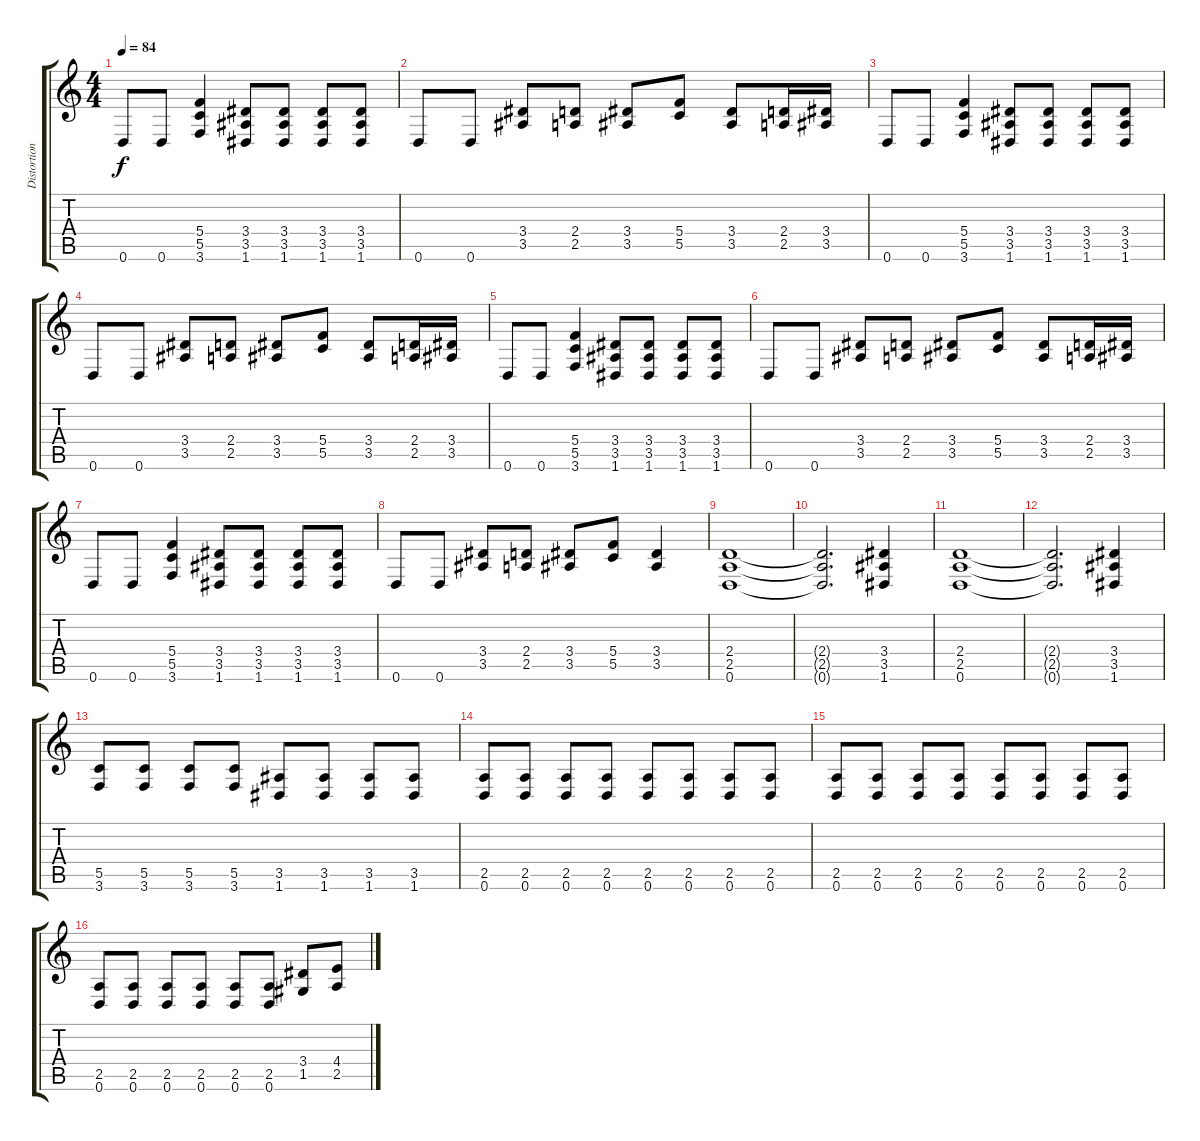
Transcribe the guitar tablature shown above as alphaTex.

\track ("Distortion Guitar" "Distortion") {instrument distortionguitar}
\staff {score tabs}
\tuning (D4 A3 F3 C3 G2 D2) {hide}
\ts (4 4)
\tempo 84
\clef g2
\ks c
0.6.8{dy f volume 13} 0.6.8 (5.4 5.5 3.6).4 (3.4 3.5 1.6).8 (3.4 3.5 1.6).8 (3.4 3.5 1.6).8 (3.4 3.5 1.6).8 |
0.6.8 0.6.8 (3.4 3.5).8 (2.4 2.5).8 (3.4 3.5).8 (5.4 5.5).8 (3.4 3.5).8 (2.4 2.5).16 (3.4 3.5).16 |
0.6.8 0.6.8 (5.4 5.5 3.6).4 (3.4 3.5 1.6).8 (3.4 3.5 1.6).8 (3.4 3.5 1.6).8 (3.4 3.5 1.6).8 |
0.6.8 0.6.8 (3.4 3.5).8 (2.4 2.5).8 (3.4 3.5).8 (5.4 5.5).8 (3.4 3.5).8 (2.4 2.5).16 (3.4 3.5).16 |
0.6.8 0.6.8 (5.4 5.5 3.6).4 (3.4 3.5 1.6).8 (3.4 3.5 1.6).8 (3.4 3.5 1.6).8 (3.4 3.5 1.6).8 |
0.6.8 0.6.8 (3.4 3.5).8 (2.4 2.5).8 (3.4 3.5).8 (5.4 5.5).8 (3.4 3.5).8 (2.4 2.5).16 (3.4 3.5).16 |
0.6.8 0.6.8 (5.4 5.5 3.6).4 (3.4 3.5 1.6).8 (3.4 3.5 1.6).8 (3.4 3.5 1.6).8 (3.4 3.5 1.6).8 |
0.6.8 0.6.8 (3.4 3.5).8 (2.4 2.5).8 (3.4 3.5).8 (5.4 5.5).8 (3.4 3.5).4 |
(2.4 2.5 0.6).1 |
(2.4{t} 2.5{t} 0.6{t}).2{d} (3.4 3.5 1.6).4 |
(2.4 2.5 0.6).1 |
(2.4{t} 2.5{t} 0.6{t}).2{d} (3.4 3.5 1.6).4 |
(5.5 3.6).8 (5.5 3.6).8 (5.5 3.6).8 (5.5 3.6).8 (3.5 1.6).8 (3.5 1.6).8 (3.5 1.6).8 (3.5 1.6).8 |
(2.5 0.6).8 (2.5 0.6).8 (2.5 0.6).8 (2.5 0.6).8 (2.5 0.6).8 (2.5 0.6).8 (2.5 0.6).8 (2.5 0.6).8 |
(2.5 0.6).8 (2.5 0.6).8 (2.5 0.6).8 (2.5 0.6).8 (2.5 0.6).8 (2.5 0.6).8 (2.5 0.6).8 (2.5 0.6).8 |
(2.5 0.6).8 (2.5 0.6).8 (2.5 0.6).8 (2.5 0.6).8 (2.5 0.6).8 (2.5 0.6).8 (3.4 1.5).8 (4.4 2.5).8
